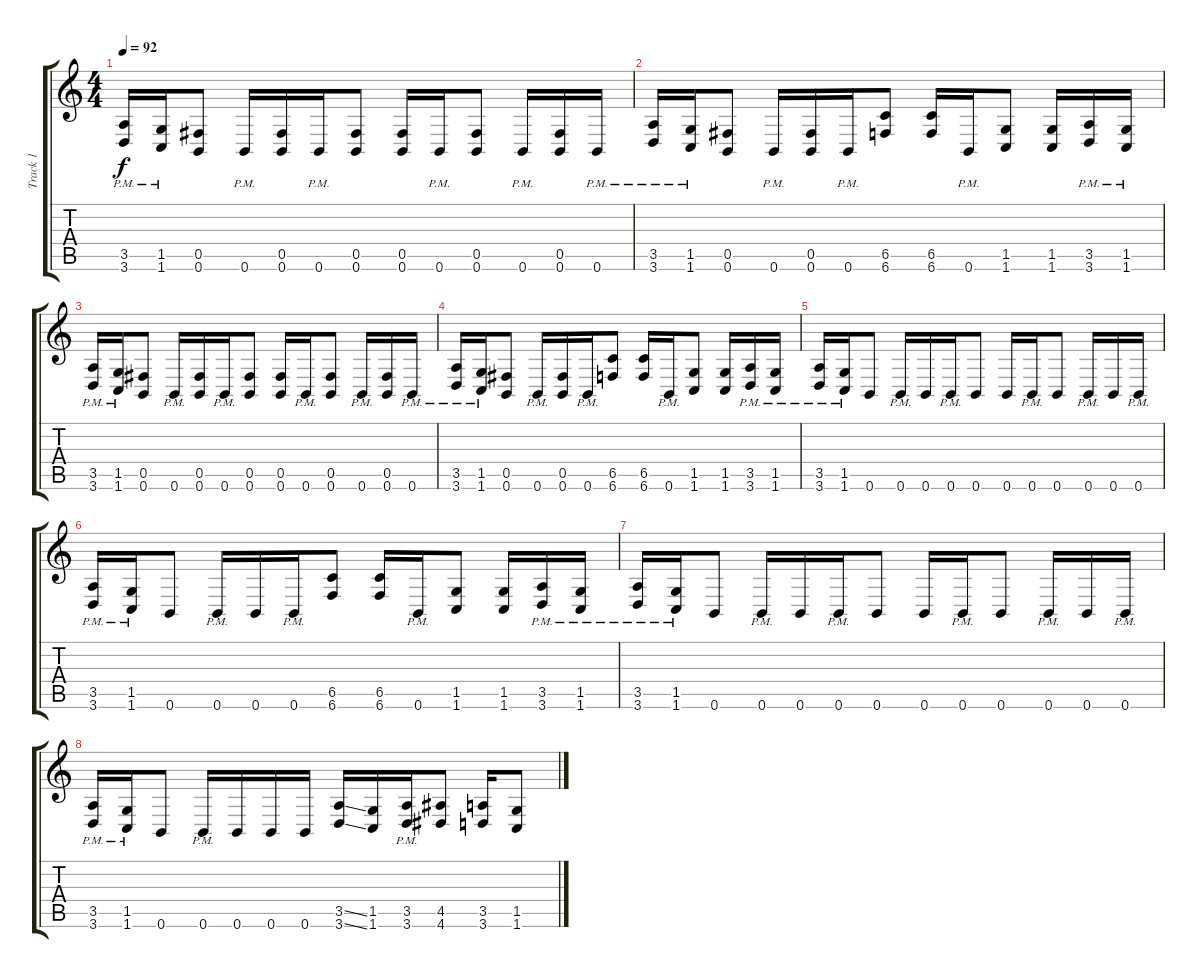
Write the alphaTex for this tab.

\track ("Track 1" "Track 1") {instrument distortionguitar}
\staff {score tabs}
\tuning (Db4 Ab3 E3 B2 Gb2 B1) {hide}
\ts (4 4)
\tempo 92
\clef g2
\ks c
(3.5{pm} 3.6{pm}).16{dy f instrument distortionguitar} (1.5{pm} 1.6{pm}).16 (0.5 0.6).8 0.6{pm}.16 (0.5 0.6).16 0.6{pm}.16 (0.5 0.6).8 (0.5 0.6).16 0.6{pm}.16 (0.5 0.6).8 0.6{pm}.16 (0.5 0.6).16 0.6{pm}.16 |
(3.5{pm} 3.6{pm}).16 (1.5{pm} 1.6{pm}).16 (0.5 0.6).8 0.6{pm}.16 (0.5 0.6).16 0.6{pm}.16 (6.5 6.6).8 (6.5 6.6).16 0.6{pm}.16 (1.5 1.6).8 (1.5 1.6).16 (3.5 3.6{pm}).16 (1.5 1.6{pm}).16 |
(3.5{pm} 3.6{pm}).16 (1.5{pm} 1.6{pm}).16 (0.5 0.6).8 0.6{pm}.16 (0.5 0.6).16 0.6{pm}.16 (0.5 0.6).8 (0.5 0.6).16 0.6{pm}.16 (0.5 0.6).8 0.6{pm}.16 (0.5 0.6).16 0.6{pm}.16 |
(3.5{pm} 3.6{pm}).16 (1.5{pm} 1.6{pm}).16 (0.5 0.6).8 0.6{pm}.16 (0.5 0.6).16 0.6{pm}.16 (6.5 6.6).8 (6.5 6.6).16 0.6{pm}.16 (1.5 1.6).8 (1.5 1.6).16 (3.5 3.6{pm}).16 (1.5 1.6{pm}).16 |
(3.5{pm} 3.6{pm}).16 (1.5{pm} 1.6{pm}).16 0.6.8 0.6{pm}.16 0.6.16 0.6{pm}.16 0.6.8 0.6.16 0.6{pm}.16 0.6.8 0.6{pm}.16 0.6.16 0.6{pm}.16 |
(3.5{pm} 3.6{pm}).16 (1.5{pm} 1.6{pm}).16 0.6.8 0.6{pm}.16 0.6.16 0.6{pm}.16 (6.5 6.6).8 (6.5 6.6).16 0.6{pm}.16 (1.5 1.6).8 (1.5 1.6).16 (3.5 3.6{pm}).16 (1.5 1.6{pm}).16 |
(3.5{pm} 3.6{pm}).16 (1.5{pm} 1.6{pm}).16 0.6.8 0.6{pm}.16 0.6.16 0.6{pm}.16 0.6.8 0.6.16 0.6{pm}.16 0.6.8 0.6{pm}.16 0.6.16 0.6{pm}.16 |
(3.5{pm} 3.6{pm}).16 (1.5{pm} 1.6{pm}).16 0.6.8 0.6{pm}.16 0.6.16 0.6.16 0.6.16 (3.5{ss} 3.6{ss}).16 (1.5 1.6).16 (3.5{pm} 3.6{pm}).16 (4.5 4.6).8 (3.5 3.6).16 (1.5 1.6).8
